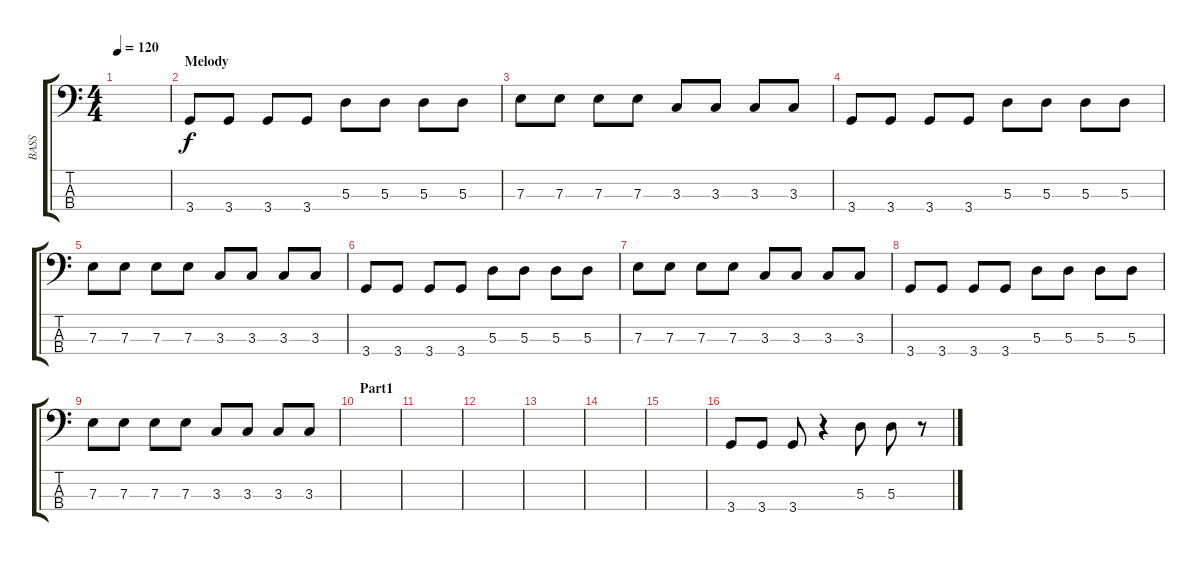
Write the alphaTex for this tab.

\track ("BASS" "BASS") {instrument electricbassfinger}
\staff {score tabs}
\tuning (G2 D2 A1 E1) {hide}
\ts (4 4)
\tempo 120
\clef f4
\ks c
|
\section ("" "Melody")
3.4.8 3.4.8 3.4.8 3.4.8 5.3.8 5.3.8 5.3.8 5.3.8 |
7.3.8 7.3.8 7.3.8 7.3.8 3.3.8 3.3.8 3.3.8 3.3.8 |
3.4.8 3.4.8 3.4.8 3.4.8 5.3.8 5.3.8 5.3.8 5.3.8 |
7.3.8 7.3.8 7.3.8 7.3.8 3.3.8 3.3.8 3.3.8 3.3.8 |
3.4.8 3.4.8 3.4.8 3.4.8 5.3.8 5.3.8 5.3.8 5.3.8 |
7.3.8 7.3.8 7.3.8 7.3.8 3.3.8 3.3.8 3.3.8 3.3.8 |
3.4.8 3.4.8 3.4.8 3.4.8 5.3.8 5.3.8 5.3.8 5.3.8 |
7.3.8 7.3.8 7.3.8 7.3.8 3.3.8 3.3.8 3.3.8 3.3.8 |
\section ("" "Part1 ")
|
|
|
|
|
|
3.4.8 3.4.8 3.4.8 r.4 5.3.8 5.3.8 r.8
